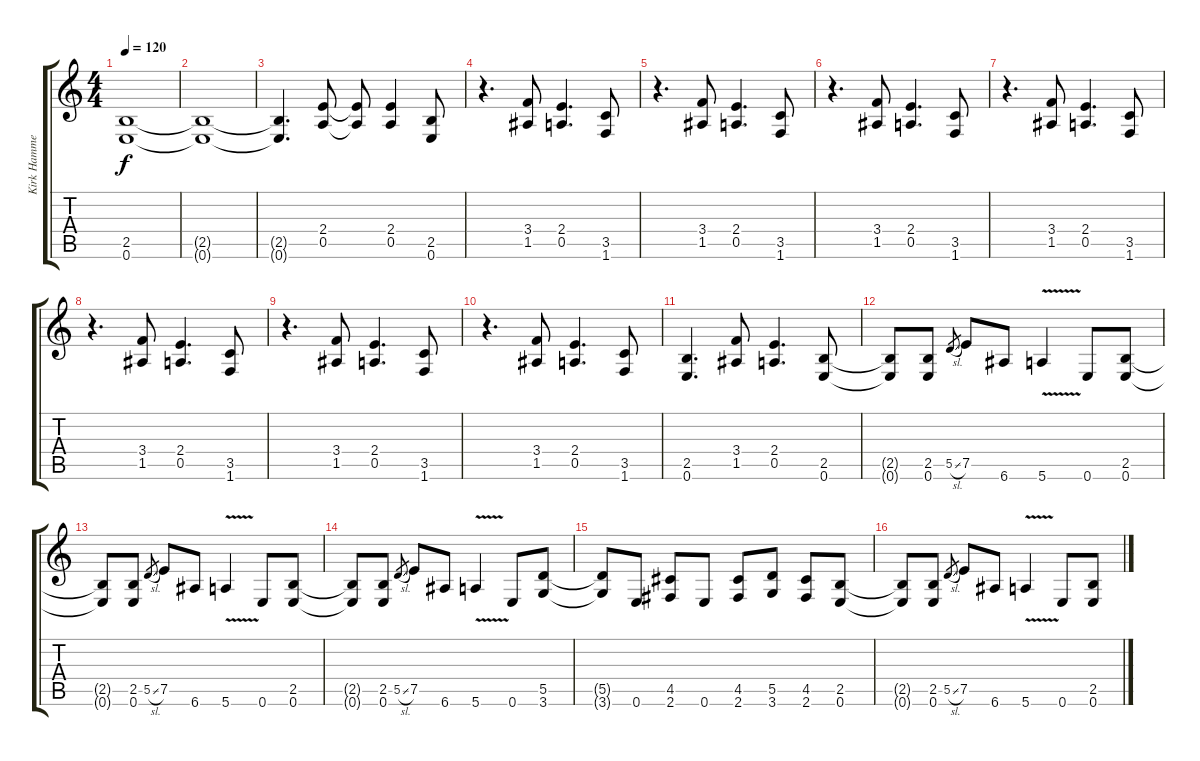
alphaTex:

\track ("Kirk Hammett (Rhythm)" "Kirk Hamme") {instrument acousticguitarsteel}
\staff {score tabs}
\tuning (E4 B3 G3 D3 A2 E2) {hide}
\ts (4 4)
\tempo 120
\clef g2
\ks c
(2.5{t} 0.6{t}).1{dy f} |
(2.5{t} 0.6{t}).1 |
(2.5{t} 0.6{t}).4{d} (2.4 0.5).8 (2.4{t} 0.5{t}).8 (2.4 0.5).4 (2.5 0.6).8 |
r.4{d} (3.4 1.5).8 (2.4 0.5).4{d} (3.5 1.6).8 |
r.4{d} (3.4 1.5).8 (2.4 0.5).4{d} (3.5 1.6).8 |
r.4{d} (3.4 1.5).8 (2.4 0.5).4{d} (3.5 1.6).8 |
r.4{d} (3.4 1.5).8 (2.4 0.5).4{d} (3.5 1.6).8 |
r.4{d} (3.4 1.5).8 (2.4 0.5).4{d} (3.5 1.6).8 |
r.4{d} (3.4 1.5).8 (2.4 0.5).4{d} (3.5 1.6).8 |
r.4{d} (3.4 1.5).8 (2.4 0.5).4{d} (3.5 1.6).8 |
(2.5 0.6).4{d} (3.4 1.5).8 (2.4 0.5).4{d} (2.5 0.6).8 |
(2.5{t} 0.6{t}).8 (2.5 0.6).8 5.5{sl}.8{gr} 7.5.8 6.6.8 5.6{v}.4 0.6.8 (2.5 0.6).8 |
(2.5{t} 0.6{t}).8 (2.5 0.6).8 5.5{sl}.8{gr} 7.5.8 6.6.8 5.6{v}.4 0.6.8 (2.5 0.6).8 |
(2.5{t} 0.6{t}).8 (2.5 0.6).8 5.5{sl}.8{gr} 7.5.8 6.6.8 5.6{v}.4 0.6.8 (5.5 3.6).8 |
(5.5{t} 3.6{t}).8 0.6.8 (4.5 2.6).8 0.6.8 (4.5 2.6).8 (5.5 3.6).8 (4.5 2.6).8 (2.5 0.6).8 |
(2.5{t} 0.6{t}).8 (2.5 0.6).8 5.5{sl}.8{gr} 7.5.8 6.6.8 5.6{v}.4 0.6.8 (2.5 0.6).8
